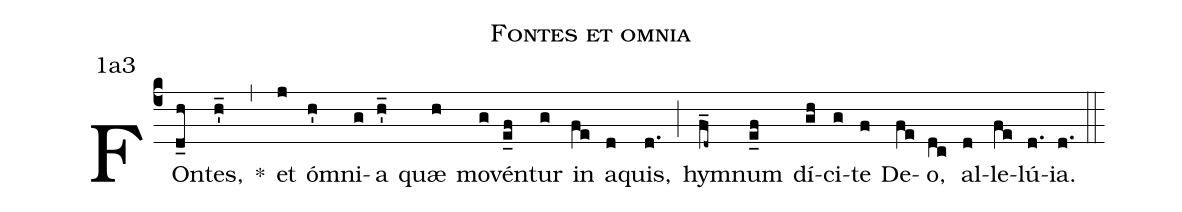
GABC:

name:Fontes et omnia;
office-part:Antiphona;
mode:1;
annotation:1a3;
%%
(c4) FOn(d_h)tes,(h'_) *(,) et(j) ó(h')mni(g)a(h'_) quæ(h) mo(g)vén(e_f)tur(g) in(fe) a(d)quis,(d.) (;) hym(f_d~)num(e_f) dí(gh)ci(g)te(f) De(fe)o,(dc) al(d)le(fe)lú(d.)ia.(d.) (::)
